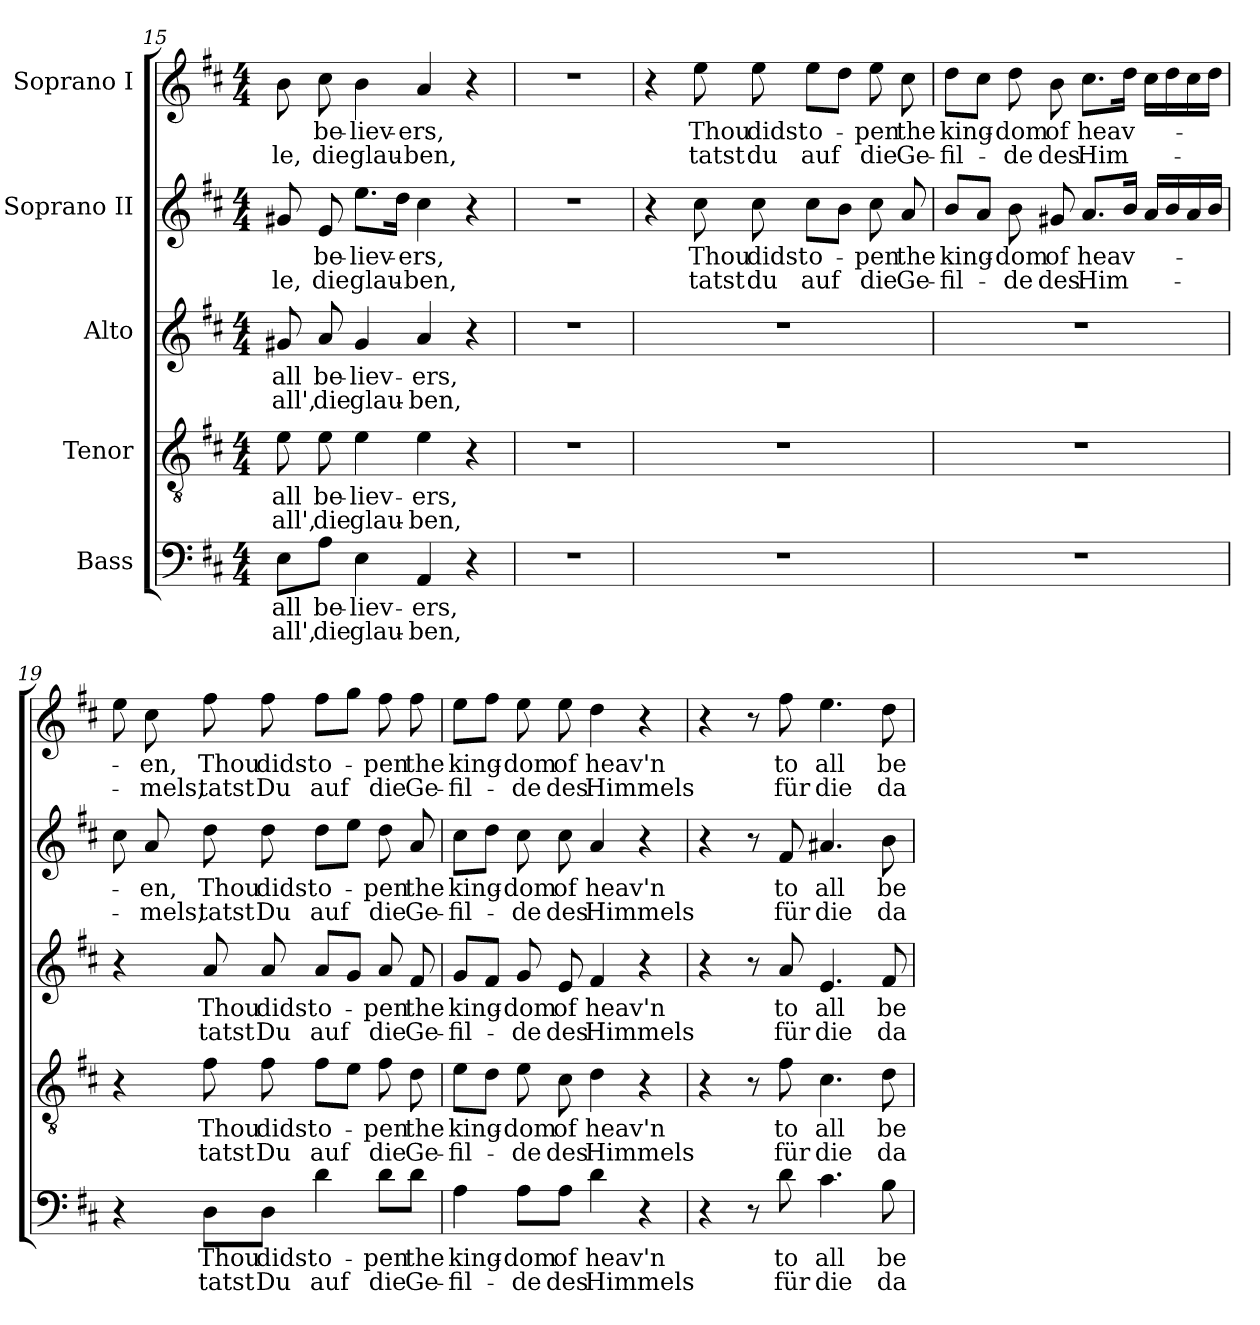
**kern	**text	**text	**kern	**text	**text	**kern	**text	**text	**kern	**text	**text	**kern	**text	**text
*part5	*part5	*part5	*part4	*part4	*part4	*part3	*part3	*part3	*part2	*part2	*part2	*part1	*part1	*part1
*staff5	*staff5	*staff5	*staff4	*staff4	*staff4	*staff3	*staff3	*staff3	*staff2	*staff2	*staff2	*staff1	*staff1	*staff1
*I"Bass	*	*	*I"Tenor	*	*	*I"Alto	*	*	*I"Soprano II	*	*	*I"Soprano I	*	*
*clefF4	*	*	*clefGv2	*	*	*clefG2	*	*	*clefG2	*	*	*clefG2	*	*
*k[f#c#]	*	*	*k[f#c#]	*	*	*k[f#c#]	*	*	*k[f#c#]	*	*	*k[f#c#]	*	*
*D:	*	*	*D:	*	*	*D:	*	*	*D:	*	*	*D:	*	*
*M4/4	*	*	*M4/4	*	*	*M4/4	*	*	*M4/4	*	*	*M4/4	*	*
=15	=15	=15	=15	=15	=15	=15	=15	=15	=15	=15	=15	=15	=15	=15
!	!LO:LY:b	!LO:LY:b	!	!LO:LY:b	!LO:LY:b	!	!LO:LY:b	!LO:LY:b	!	!	!LO:LY:b	!	!	!LO:LY:b
8E\L	all	all',	8e\	all	all',	8g#X/	all	all',	8g#X/	.	-le,	8b\	.	-le,
!	!LO:LY:b	!LO:LY:b	!	!LO:LY:b	!LO:LY:b	!	!LO:LY:b	!LO:LY:b	!	!LO:LY:b	!LO:LY:b	!	!LO:LY:b	!LO:LY:b
8A\J	be-	die	8e\	be-	die	8a/	be-	die	8e/	be-	die	8cc#\	be-	die
!	!LO:LY:b	!LO:LY:b	!	!LO:LY:b	!LO:LY:b	!	!LO:LY:b	!LO:LY:b	!	!LO:LY:b	!LO:LY:b	!	!LO:LY:b	!LO:LY:b
4E\	-liev-	glau-	4e\	-liev-	glau-	4g#/	-liev-	glau-	8.ee\L	-liev-	glau-	4b\	-liev-	glau-
.	.	.	.	.	.	.	.	.	16dd\Jk	.	.	.	.	.
!	!LO:LY:b	!LO:LY:b	!	!LO:LY:b	!LO:LY:b	!	!LO:LY:b	!LO:LY:b	!	!LO:LY:b	!LO:LY:b	!	!LO:LY:b	!LO:LY:b
4AA/	-ers,	-ben,	4e\	-ers,	-ben,	4a/	-ers,	-ben,	4cc#\	-ers,	-ben,	4a/	-ers,	-ben,
4r	.	.	4r	.	.	4r	.	.	4r	.	.	4r	.	.
!!LO:PB:g=z
=16	=16	=16	=16	=16	=16	=16	=16	=16	=16	=16	=16	=16	=16	=16
1r	.	.	1r	.	.	1r	.	.	1r	.	.	1r	.	.
=17	=17	=17	=17	=17	=17	=17	=17	=17	=17	=17	=17	=17	=17	=17
1r	.	.	1r	.	.	1r	.	.	4r	.	.	4r	.	.
!	!	!	!	!	!	!	!	!	!	!LO:LY:b	!LO:LY:b	!	!LO:LY:b	!LO:LY:b
.	.	.	.	.	.	.	.	.	8cc#\	Thou	tatst	8ee\	Thou	tatst
!	!	!	!	!	!	!	!	!	!	!LO:LY:b	!LO:LY:b	!	!LO:LY:b	!LO:LY:b
.	.	.	.	.	.	.	.	.	8cc#\	didst	du	8ee\	didst	du
!	!	!	!	!	!	!	!	!	!	!LO:LY:b	!LO:LY:b	!	!LO:LY:b	!LO:LY:b
.	.	.	.	.	.	.	.	.	8cc#\L	o-	auf	8ee\L	o-	auf
.	.	.	.	.	.	.	.	.	8b\J	.	.	8dd\J	.	.
!	!	!	!	!	!	!	!	!	!	!LO:LY:b	!LO:LY:b	!	!LO:LY:b	!LO:LY:b
.	.	.	.	.	.	.	.	.	8cc#\	-pen	die	8ee\	-pen	die
!	!	!	!	!	!	!	!	!	!	!LO:LY:b	!LO:LY:b	!	!LO:LY:b	!LO:LY:b
.	.	.	.	.	.	.	.	.	8a/	the	Ge-	8cc#\	the	Ge-
=18	=18	=18	=18	=18	=18	=18	=18	=18	=18	=18	=18	=18	=18	=18
!	!	!	!	!	!	!	!	!	!	!LO:LY:b	!LO:LY:b	!	!LO:LY:b	!LO:LY:b
1r	.	.	1r	.	.	1r	.	.	8b/L	king-	-fil-	8dd\L	king-	-fil-
.	.	.	.	.	.	.	.	.	8a/J	.	.	8cc#\J	.	.
!	!	!	!	!	!	!	!	!	!	!LO:LY:b	!LO:LY:b	!	!LO:LY:b	!LO:LY:b
.	.	.	.	.	.	.	.	.	8b\	-dom	-de	8dd\	-dom	-de
!	!	!	!	!	!	!	!	!	!	!LO:LY:b	!LO:LY:b	!	!LO:LY:b	!LO:LY:b
.	.	.	.	.	.	.	.	.	8g#X/	of	des	8b\	of	des
!	!	!	!	!	!	!	!	!	!	!LO:LY:b	!LO:LY:b	!	!LO:LY:b	!LO:LY:b
.	.	.	.	.	.	.	.	.	8.a/L	heav-	Him-	8.cc#\L	heav-	Him-
.	.	.	.	.	.	.	.	.	16b/Jk	.	.	16dd\Jk	.	.
.	.	.	.	.	.	.	.	.	16a/LL	.	.	16cc#\LL	.	.
.	.	.	.	.	.	.	.	.	16b/	.	.	16dd\	.	.
.	.	.	.	.	.	.	.	.	16a/	.	.	16cc#\	.	.
.	.	.	.	.	.	.	.	.	16b/JJ	.	.	16dd\JJ	.	.
!!LO:LB:g=z
=19	=19	=19	=19	=19	=19	=19	=19	=19	=19	=19	=19	=19	=19	=19
4r	.	.	4r	.	.	4r	.	.	8cc#\	.	.	8ee\	.	.
!	!	!	!	!	!	!	!	!	!	!LO:LY:b	!LO:LY:b	!	!LO:LY:b	!LO:LY:b
.	.	.	.	.	.	.	.	.	8a/	-en,	-mels,	8cc#\	-en,	-mels,
!	!LO:LY:b	!LO:LY:b	!	!LO:LY:b	!LO:LY:b	!	!LO:LY:b	!LO:LY:b	!	!LO:LY:b	!LO:LY:b	!	!LO:LY:b	!LO:LY:b
8D\L	Thou	tatst	8f#\	Thou	tatst	8a/	Thou	tatst	8dd\	Thou	tatst	8ff#\	Thou	tatst
!	!LO:LY:b	!LO:LY:b	!	!LO:LY:b	!LO:LY:b	!	!LO:LY:b	!LO:LY:b	!	!LO:LY:b	!LO:LY:b	!	!LO:LY:b	!LO:LY:b
8D\J	didst	Du	8f#\	didst	Du	8a/	didst	Du	8dd\	didst	Du	8ff#\	didst	Du
!	!LO:LY:b	!LO:LY:b	!	!LO:LY:b	!LO:LY:b	!	!LO:LY:b	!LO:LY:b	!	!LO:LY:b	!LO:LY:b	!	!LO:LY:b	!LO:LY:b
4d\	o-	auf	8f#\L	o-	auf	8a/L	o-	auf	8dd\L	o-	auf	8ff#\L	o-	auf
.	.	.	8e\J	.	.	8g/J	.	.	8ee\J	.	.	8gg\J	.	.
!	!LO:LY:b	!LO:LY:b	!	!LO:LY:b	!LO:LY:b	!	!LO:LY:b	!LO:LY:b	!	!LO:LY:b	!LO:LY:b	!	!LO:LY:b	!LO:LY:b
8d\L	-pen	die	8f#\	-pen	die	8a/	-pen	die	8dd\	-pen	die	8ff#\	-pen	die
!	!LO:LY:b	!LO:LY:b	!	!LO:LY:b	!LO:LY:b	!	!LO:LY:b	!LO:LY:b	!	!LO:LY:b	!LO:LY:b	!	!LO:LY:b	!LO:LY:b
8d\J	the	Ge-	8d\	the	Ge-	8f#/	the	Ge-	8a/	the	Ge-	8ff#\	the	Ge-
=20	=20	=20	=20	=20	=20	=20	=20	=20	=20	=20	=20	=20	=20	=20
!	!LO:LY:b	!LO:LY:b	!	!LO:LY:b	!LO:LY:b	!	!LO:LY:b	!LO:LY:b	!	!LO:LY:b	!LO:LY:b	!	!LO:LY:b	!LO:LY:b
4A\	king-	-fil-	8e\L	king-	-fil-	8g/L	king-	-fil-	8cc#\L	king-	-fil-	8ee\L	king-	-fil-
.	.	.	8d\J	.	.	8f#/J	.	.	8dd\J	.	.	8ff#\J	.	.
!	!LO:LY:b	!LO:LY:b	!	!LO:LY:b	!LO:LY:b	!	!LO:LY:b	!LO:LY:b	!	!LO:LY:b	!LO:LY:b	!	!LO:LY:b	!LO:LY:b
8A\L	-dom	-de	8e\	-dom	-de	8g/	-dom	-de	8cc#\	-dom	-de	8ee\	-dom	-de
!	!LO:LY:b	!LO:LY:b	!	!LO:LY:b	!LO:LY:b	!	!LO:LY:b	!LO:LY:b	!	!LO:LY:b	!LO:LY:b	!	!LO:LY:b	!LO:LY:b
8A\J	of	des	8c#\	of	des	8e/	of	des	8cc#\	of	des	8ee\	of	des
!	!LO:LY:b	!LO:LY:b	!	!LO:LY:b	!LO:LY:b	!	!LO:LY:b	!LO:LY:b	!	!LO:LY:b	!LO:LY:b	!	!LO:LY:b	!LO:LY:b
4d\	heav'n	Himmels	4d\	heav'n	Himmels	4f#/	heav'n	Himmels	4a/	heav'n	Himmels	4dd\	heav'n	Himmels
4r	.	.	4r	.	.	4r	.	.	4r	.	.	4r	.	.
=21	=21	=21	=21	=21	=21	=21	=21	=21	=21	=21	=21	=21	=21	=21
4r	.	.	4r	.	.	4r	.	.	4r	.	.	4r	.	.
8r	.	.	8r	.	.	8r	.	.	8r	.	.	8r	.	.
!	!LO:LY:b	!LO:LY:b	!	!LO:LY:b	!LO:LY:b	!	!LO:LY:b	!LO:LY:b	!	!LO:LY:b	!LO:LY:b	!	!LO:LY:b	!LO:LY:b
8d\	to	für	8f#\	to	für	8a/	to	für	8f#/	to	für	8ff#\	to	für
!	!LO:LY:b	!LO:LY:b	!	!LO:LY:b	!LO:LY:b	!	!LO:LY:b	!LO:LY:b	!	!LO:LY:b	!LO:LY:b	!	!LO:LY:b	!LO:LY:b
4.c#\	all	die	4.c#\	all	die	4.e/	all	die	4.a#X/	all	die	4.ee\	all	die
!	!LO:LY:b	!LO:LY:b	!	!LO:LY:b	!LO:LY:b	!	!LO:LY:b	!LO:LY:b	!	!LO:LY:b	!LO:LY:b	!	!LO:LY:b	!LO:LY:b
8B\	be-	da	8d\	be-	da	8f#/	be-	da	8b\	be-	da	8dd\	be-	da
=	=	=	=	=	=	=	=	=	=	=	=	=	=	=
*-	*-	*-	*-	*-	*-	*-	*-	*-	*-	*-	*-	*-	*-	*-
